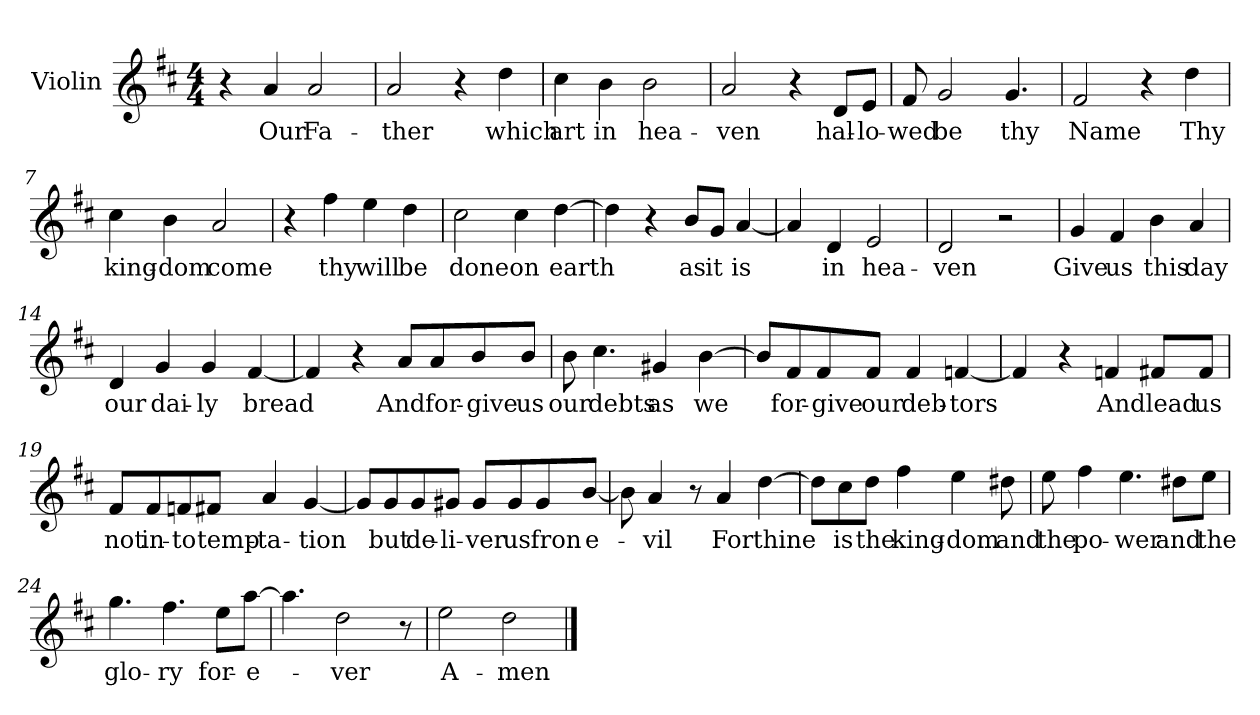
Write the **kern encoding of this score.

**kern	**text
*part1	*part1
*staff1	*staff1
*I"Violin	*
*I'Vln.	*
*clefG2	*
*k[f#c#]	*
*M4/4	*
=1	=1
4r	.
!	!LO:LY:b
4a/	Our
!	!LO:LY:b
2a/	Fa-
=2	=2
!	!LO:LY:b
2a/	-ther
4r	.
!	!LO:LY:b
4dd\	which
=3	=3
!	!LO:LY:b
4cc#\	art
!	!LO:LY:b
4b\	in
!	!LO:LY:b
2b\	hea-
=4	=4
!	!LO:LY:b
2a/	-ven
4r	.
!	!LO:LY:b
8d/L	hal-
!	!LO:LY:b
8e/J	-lo-
=5	=5
!	!LO:LY:b
8f#/	-wed
!	!LO:LY:b
2g/	be
!	!LO:LY:b
4.g/	thy
!!LO:LB:g=z
=6	=6
!	!LO:LY:b
2f#/	Name
4r	.
!	!LO:LY:b
4dd\	Thy
=7	=7
!	!LO:LY:b
4cc#\	king-
!	!LO:LY:b
4b\	-dom
!	!LO:LY:b
2a/	come
=8	=8
4r	.
!	!LO:LY:b
4ff#\	thy
!	!LO:LY:b
4ee\	will
!	!LO:LY:b
4dd\	be
=9	=9
!	!LO:LY:b
2cc#\	done
!	!LO:LY:b
4cc#\	on
!	!LO:LY:b
[4dd\	earth
!!LO:LB:g=z
=10	=10
4dd\]	.
4r	.
!	!LO:LY:b
8b/L	as
!	!LO:LY:b
8g/J	it
!	!LO:LY:b
[4a/	is
=11	=11
4a/]	.
!	!LO:LY:b
4d/	in
!	!LO:LY:b
2e/	hea-
=12	=12
!	!LO:LY:b
2d/	-ven
2r	.
=13	=13
!	!LO:LY:b
4g/	Give
!	!LO:LY:b
4f#/	us
!	!LO:LY:b
4b\	this
!	!LO:LY:b
4a/	day
!!LO:LB:g=z
=14	=14
!	!LO:LY:b
4d/	our
!	!LO:LY:b
4g/	dai-
!	!LO:LY:b
4g/	-ly
!	!LO:LY:b
[4f#/	bread
=15	=15
4f#/]	.
4r	.
!	!LO:LY:b
8a/L	And
!	!LO:LY:b
8a/	for-
!	!LO:LY:b
8b/	-give
!	!LO:LY:b
8b/J	us
=16	=16
!	!LO:LY:b
8b\	our
!	!LO:LY:b
4.cc#\	debts
!	!LO:LY:b
4g#X/	as
!	!LO:LY:b
[4b\	we
!!LO:LB:g=z
=17	=17
8b/L]	.
!	!LO:LY:b
8f#/	for-
!	!LO:LY:b
8f#/	-give
!	!LO:LY:b
8f#/J	our
!	!LO:LY:b
4f#/	deb-
!	!LO:LY:b
[4fn/	-tors
=18	=18
4f/]	.
4r	.
!	!LO:LY:b
4fn/	And
!	!LO:LY:b
8f#X/L	lead
!	!LO:LY:b
8f#/J	us
!!LO:LB:g=z
=19	=19
!	!LO:LY:b
8f#/L	not
!	!LO:LY:b
8f#/	in-
!	!LO:LY:b
8fn/	-to
!	!LO:LY:b
8f#X/J	temp-
!	!LO:LY:b
4a/	-ta-
!	!LO:LY:b
[4g/	-tion
=20	=20
8g/L]	.
!	!LO:LY:b
8g/	but
!	!LO:LY:b
8g/	de-
!	!LO:LY:b
8g#X/J	-li-
!	!LO:LY:b
8g#/L	-ver
!	!LO:LY:b
8g#/	us
!	!LO:LY:b
8g#/	fron
!	!LO:LY:b
[8b/J	e-
!!LO:LB:g=z
=21	=21
8b\]	.
!	!LO:LY:b
4a/	-vil
8r	.
!	!LO:LY:b
4a/	For
!	!LO:LY:b
[4dd\	thine
=22	=22
8dd\L]	.
!	!LO:LY:b
8cc#\	is
!	!LO:LY:b
8dd\J	the
!	!LO:LY:b
4ff#\	king-
!	!LO:LY:b
4ee\	-dom
!	!LO:LY:b
8dd#X\	and
=23	=23
!	!LO:LY:b
8ee\	the
!	!LO:LY:b
4ff#\	po-
!	!LO:LY:b
4.ee\	-wer
!	!LO:LY:b
8dd#X\L	and
!	!LO:LY:b
8ee\J	the
!!LO:LB:g=z
=24	=24
!	!LO:LY:b
4.gg\	glo-
!	!LO:LY:b
4.ff#\	-ry
!	!LO:LY:b
8ee\L	for-
!	!LO:LY:b
[8aa\J	-e-
=25	=25
4.aa\]	.
!	!LO:LY:b
2dd\	-ver
8r	.
=26	=26
!	!LO:LY:b
2ee\	A-
!	!LO:LY:b
2dd\	-men
==	==
*-	*-
